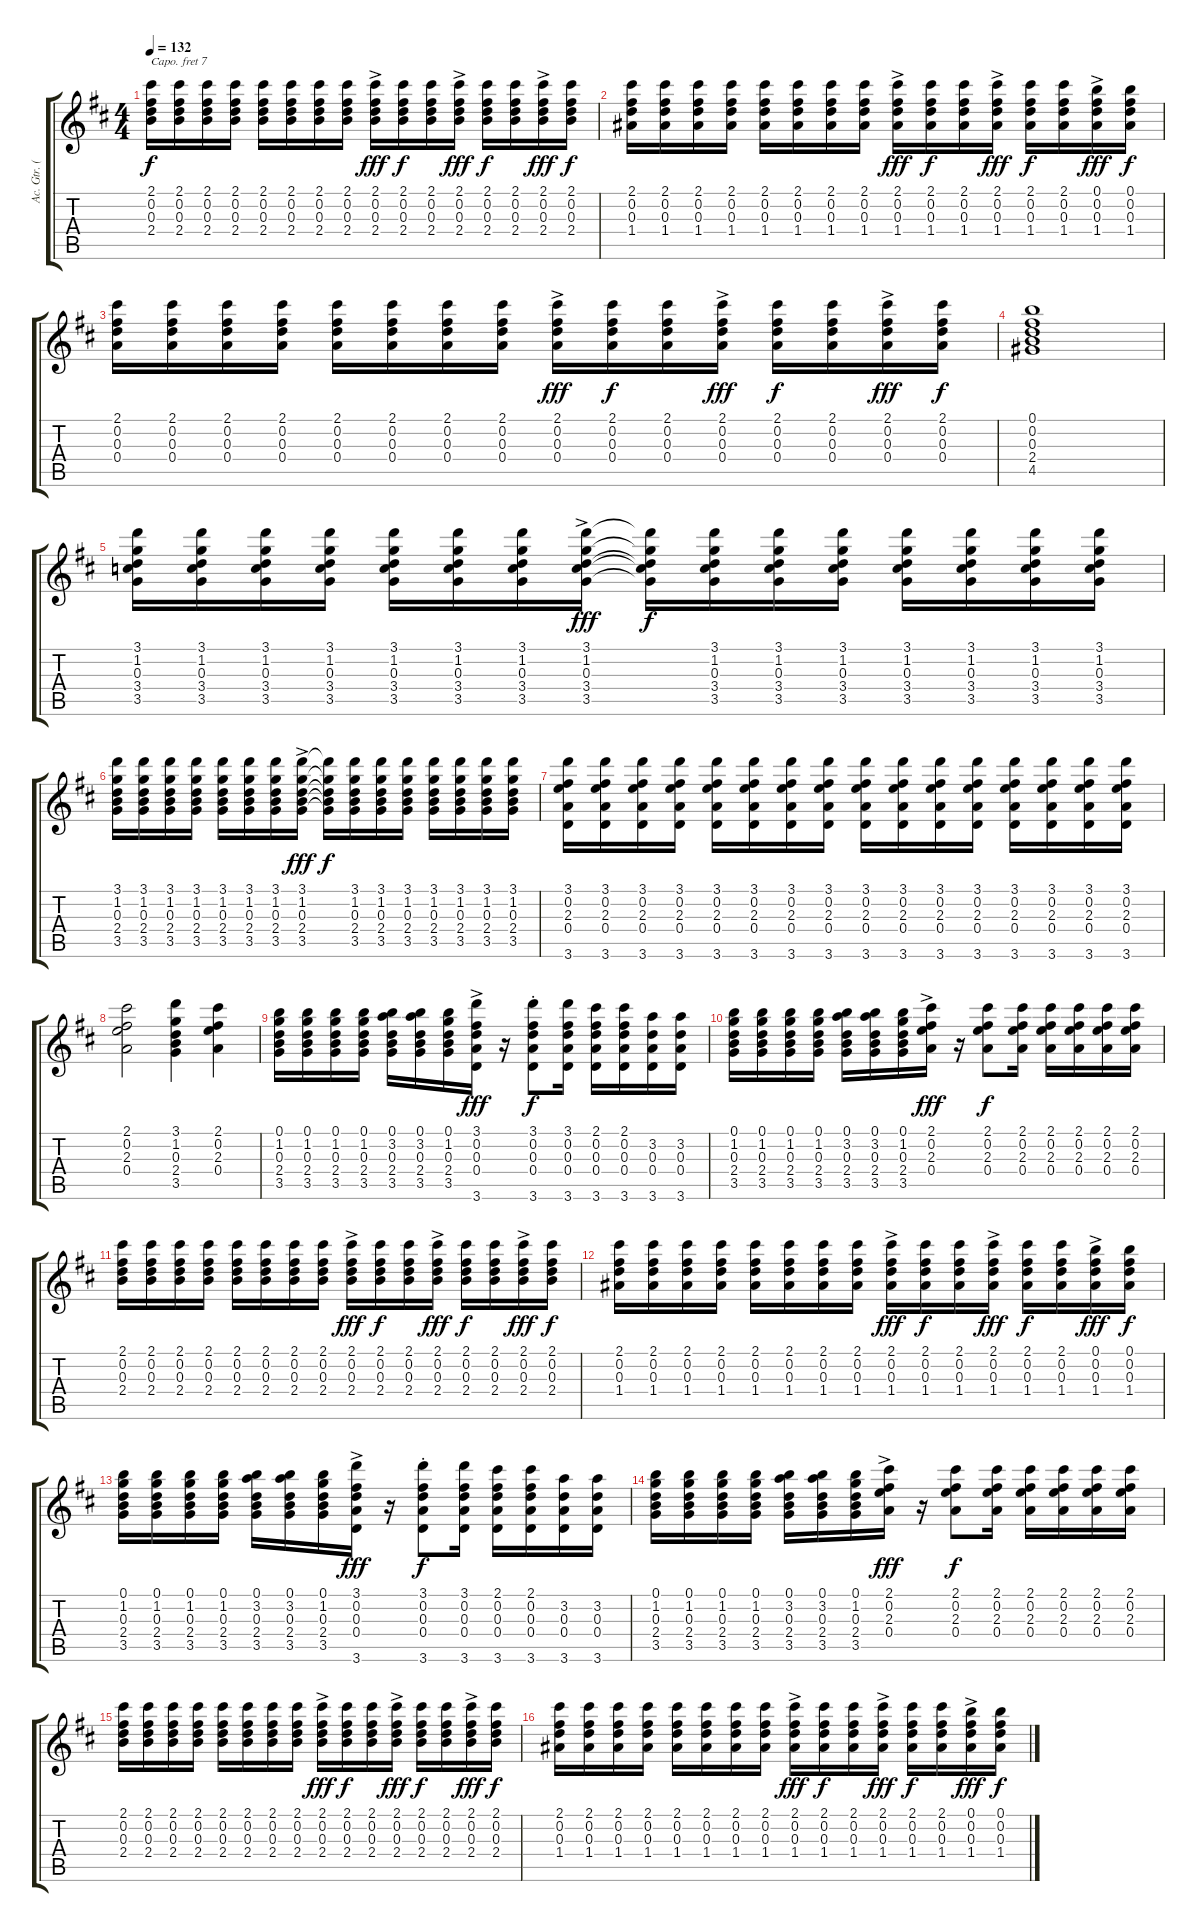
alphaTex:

\track ("Ac. Gtr. (Capo 7)" "Ac. Gtr. (") {instrument acousticguitarnylon}
\staff {score tabs}
\capo 7
\tuning (E4 B3 G3 D3 A2 E2) {hide}
\ts (4 4)
\tempo 132
\clef g2
\ks d
(2.1 0.2 0.3 2.4).16{dy f} (2.1 0.2 0.3 2.4).16 (2.1 0.2 0.3 2.4).16 (2.1 0.2 0.3 2.4).16 (2.1 0.2 0.3 2.4).16 (2.1 0.2 0.3 2.4).16 (2.1 0.2 0.3 2.4).16 (2.1 0.2 0.3 2.4).16 (2.1{ac} 0.2{ac} 0.3{ac} 2.4{ac}).16{dy fff} (2.1 0.2 0.3 2.4).16{dy f} (2.1 0.2 0.3 2.4).16 (2.1{ac} 0.2{ac} 0.3{ac} 2.4{ac}).16{dy fff} (2.1 0.2 0.3 2.4).16{dy f} (2.1 0.2 0.3 2.4).16 (2.1{ac} 0.2{ac} 0.3{ac} 2.4{ac}).16{dy fff} (2.1 0.2 0.3 2.4).16{dy f} |
(2.1 0.2 0.3 1.4).16 (2.1 0.2 0.3 1.4).16 (2.1 0.2 0.3 1.4).16 (2.1 0.2 0.3 1.4).16 (2.1 0.2 0.3 1.4).16 (2.1 0.2 0.3 1.4).16 (2.1 0.2 0.3 1.4).16 (2.1 0.2 0.3 1.4).16 (2.1{ac} 0.2{ac} 0.3{ac} 1.4{ac}).16{dy fff} (2.1 0.2 0.3 1.4).16{dy f} (2.1 0.2 0.3 1.4).16 (2.1{ac} 0.2{ac} 0.3{ac} 1.4{ac}).16{dy fff} (2.1 0.2 0.3 1.4).16{dy f} (2.1 0.2 0.3 1.4).16 (0.1{ac} 0.2{ac} 0.3{ac} 1.4{ac}).16{dy fff} (0.1 0.2 0.3 1.4).16{dy f} |
(2.1 0.2 0.3 0.4).16 (2.1 0.2 0.3 0.4).16 (2.1 0.2 0.3 0.4).16 (2.1 0.2 0.3 0.4).16 (2.1 0.2 0.3 0.4).16 (2.1 0.2 0.3 0.4).16 (2.1 0.2 0.3 0.4).16 (2.1 0.2 0.3 0.4).16 (2.1{ac} 0.2{ac} 0.3{ac} 0.4{ac}).16{dy fff} (2.1 0.2 0.3 0.4).16{dy f} (2.1 0.2 0.3 0.4).16 (2.1{ac} 0.2{ac} 0.3{ac} 0.4{ac}).16{dy fff} (2.1 0.2 0.3 0.4).16{dy f} (2.1 0.2 0.3 0.4).16 (2.1{ac} 0.2{ac} 0.3{ac} 0.4{ac}).16{dy fff} (2.1 0.2 0.3 0.4).16{dy f} |
(0.1 0.2 0.3 2.4 4.5).1 |
(3.1 1.2 0.3 3.4 3.5).16 (3.1 1.2 0.3 3.4 3.5).16 (3.1 1.2 0.3 3.4 3.5).16 (3.1 1.2 0.3 3.4 3.5).16 (3.1 1.2 0.3 3.4 3.5).16 (3.1 1.2 0.3 3.4 3.5).16 (3.1 1.2 0.3 3.4 3.5).16 (3.1{ac} 1.2{ac} 0.3{ac} 3.4{ac} 3.5{ac}).16{dy fff} (3.1{t} 1.2{t} 0.3{t} 3.4{t} 3.5{t}).16{dy f} (3.1 1.2 0.3 3.4 3.5).16 (3.1 1.2 0.3 3.4 3.5).16 (3.1 1.2 0.3 3.4 3.5).16 (3.1 1.2 0.3 3.4 3.5).16 (3.1 1.2 0.3 3.4 3.5).16 (3.1 1.2 0.3 3.4 3.5).16 (3.1 1.2 0.3 3.4 3.5).16 |
(3.1 1.2 0.3 2.4 3.5).16 (3.1 1.2 0.3 2.4 3.5).16 (3.1 1.2 0.3 2.4 3.5).16 (3.1 1.2 0.3 2.4 3.5).16 (3.1 1.2 0.3 2.4 3.5).16 (3.1 1.2 0.3 2.4 3.5).16 (3.1 1.2 0.3 2.4 3.5).16 (3.1{ac} 1.2{ac} 0.3{ac} 2.4{ac} 3.5{ac}).16{dy fff} (3.1{t} 1.2{t} 0.3{t} 2.4{t} 3.5{t}).16{dy f} (3.1 1.2 0.3 2.4 3.5).16 (3.1 1.2 0.3 2.4 3.5).16 (3.1 1.2 0.3 2.4 3.5).16 (3.1 1.2 0.3 2.4 3.5).16 (3.1 1.2 0.3 2.4 3.5).16 (3.1 1.2 0.3 2.4 3.5).16 (3.1 1.2 0.3 2.4 3.5).16 |
(3.1 0.2 2.3 0.4 3.6).16 (3.1 0.2 2.3 0.4 3.6).16 (3.1 0.2 2.3 0.4 3.6).16 (3.1 0.2 2.3 0.4 3.6).16 (3.1 0.2 2.3 0.4 3.6).16 (3.1 0.2 2.3 0.4 3.6).16 (3.1 0.2 2.3 0.4 3.6).16 (3.1 0.2 2.3 0.4 3.6).16 (3.1 0.2 2.3 0.4 3.6).16 (3.1 0.2 2.3 0.4 3.6).16 (3.1 0.2 2.3 0.4 3.6).16 (3.1 0.2 2.3 0.4 3.6).16 (3.1 0.2 2.3 0.4 3.6).16 (3.1 0.2 2.3 0.4 3.6).16 (3.1 0.2 2.3 0.4 3.6).16 (3.1 0.2 2.3 0.4 3.6).16 |
(2.1 0.2 2.3 0.4).2 (3.1 1.2 0.3 2.4 3.5).4 (2.1 0.2 2.3 0.4).4 |
(0.1 1.2 0.3 2.4 3.5).16 (0.1 1.2 0.3 2.4 3.5).16 (0.1 1.2 0.3 2.4 3.5).16 (0.1 1.2 0.3 2.4 3.5).16 (0.1 3.2 0.3 2.4 3.5).16 (0.1 3.2 0.3 2.4 3.5).16 (0.1 1.2 0.3 2.4 3.5).16 (3.1{ac} 0.2{ac} 0.3{ac} 0.4{ac} 3.6{ac}).16{dy fff} r.16 (3.1{st} 0.2{st} 0.3{st} 0.4{st} 3.6{st}).8{dy f} (3.1 0.2 0.3 0.4 3.6).16 (2.1 0.2 0.3 0.4 3.6).16 (2.1 0.2 0.3 0.4 3.6).16 (3.2 0.3 0.4 3.6).16 (3.2 0.3 0.4 3.6).16 |
(0.1 1.2 0.3 2.4 3.5).16 (0.1 1.2 0.3 2.4 3.5).16 (0.1 1.2 0.3 2.4 3.5).16 (0.1 1.2 0.3 2.4 3.5).16 (0.1 3.2 0.3 2.4 3.5).16 (0.1 3.2 0.3 2.4 3.5).16 (0.1 1.2 0.3 2.4 3.5).16 (2.1{ac} 0.2{ac} 2.3{ac} 0.4{ac}).16{dy fff} r.16 (2.1 0.2 2.3 0.4).8{dy f} (2.1 0.2 2.3 0.4).16 (2.1 0.2 2.3 0.4).16 (2.1 0.2 2.3 0.4).16 (2.1 0.2 2.3 0.4).16 (2.1 0.2 2.3 0.4).16 |
(2.1 0.2 0.3 2.4).16 (2.1 0.2 0.3 2.4).16 (2.1 0.2 0.3 2.4).16 (2.1 0.2 0.3 2.4).16 (2.1 0.2 0.3 2.4).16 (2.1 0.2 0.3 2.4).16 (2.1 0.2 0.3 2.4).16 (2.1 0.2 0.3 2.4).16 (2.1{ac} 0.2{ac} 0.3{ac} 2.4{ac}).16{dy fff} (2.1 0.2 0.3 2.4).16{dy f} (2.1 0.2 0.3 2.4).16 (2.1{ac} 0.2{ac} 0.3{ac} 2.4{ac}).16{dy fff} (2.1 0.2 0.3 2.4).16{dy f} (2.1 0.2 0.3 2.4).16 (2.1{ac} 0.2{ac} 0.3{ac} 2.4{ac}).16{dy fff} (2.1 0.2 0.3 2.4).16{dy f} |
(2.1 0.2 0.3 1.4).16 (2.1 0.2 0.3 1.4).16 (2.1 0.2 0.3 1.4).16 (2.1 0.2 0.3 1.4).16 (2.1 0.2 0.3 1.4).16 (2.1 0.2 0.3 1.4).16 (2.1 0.2 0.3 1.4).16 (2.1 0.2 0.3 1.4).16 (2.1{ac} 0.2{ac} 0.3{ac} 1.4{ac}).16{dy fff} (2.1 0.2 0.3 1.4).16{dy f} (2.1 0.2 0.3 1.4).16 (2.1{ac} 0.2{ac} 0.3{ac} 1.4{ac}).16{dy fff} (2.1 0.2 0.3 1.4).16{dy f} (2.1 0.2 0.3 1.4).16 (0.1{ac} 0.2{ac} 0.3{ac} 1.4{ac}).16{dy fff} (0.1 0.2 0.3 1.4).16{dy f} |
(0.1 1.2 0.3 2.4 3.5).16 (0.1 1.2 0.3 2.4 3.5).16 (0.1 1.2 0.3 2.4 3.5).16 (0.1 1.2 0.3 2.4 3.5).16 (0.1 3.2 0.3 2.4 3.5).16 (0.1 3.2 0.3 2.4 3.5).16 (0.1 1.2 0.3 2.4 3.5).16 (3.1{ac} 0.2{ac} 0.3{ac} 0.4{ac} 3.6{ac}).16{dy fff} r.16 (3.1{st} 0.2{st} 0.3{st} 0.4{st} 3.6{st}).8{dy f} (3.1 0.2 0.3 0.4 3.6).16 (2.1 0.2 0.3 0.4 3.6).16 (2.1 0.2 0.3 0.4 3.6).16 (3.2 0.3 0.4 3.6).16 (3.2 0.3 0.4 3.6).16 |
(0.1 1.2 0.3 2.4 3.5).16 (0.1 1.2 0.3 2.4 3.5).16 (0.1 1.2 0.3 2.4 3.5).16 (0.1 1.2 0.3 2.4 3.5).16 (0.1 3.2 0.3 2.4 3.5).16 (0.1 3.2 0.3 2.4 3.5).16 (0.1 1.2 0.3 2.4 3.5).16 (2.1{ac} 0.2{ac} 2.3{ac} 0.4{ac}).16{dy fff} r.16 (2.1 0.2 2.3 0.4).8{dy f} (2.1 0.2 2.3 0.4).16 (2.1 0.2 2.3 0.4).16 (2.1 0.2 2.3 0.4).16 (2.1 0.2 2.3 0.4).16 (2.1 0.2 2.3 0.4).16 |
(2.1 0.2 0.3 2.4).16 (2.1 0.2 0.3 2.4).16 (2.1 0.2 0.3 2.4).16 (2.1 0.2 0.3 2.4).16 (2.1 0.2 0.3 2.4).16 (2.1 0.2 0.3 2.4).16 (2.1 0.2 0.3 2.4).16 (2.1 0.2 0.3 2.4).16 (2.1{ac} 0.2{ac} 0.3{ac} 2.4{ac}).16{dy fff} (2.1 0.2 0.3 2.4).16{dy f} (2.1 0.2 0.3 2.4).16 (2.1{ac} 0.2{ac} 0.3{ac} 2.4{ac}).16{dy fff} (2.1 0.2 0.3 2.4).16{dy f} (2.1 0.2 0.3 2.4).16 (2.1{ac} 0.2{ac} 0.3{ac} 2.4{ac}).16{dy fff} (2.1 0.2 0.3 2.4).16{dy f} |
(2.1 0.2 0.3 1.4).16 (2.1 0.2 0.3 1.4).16 (2.1 0.2 0.3 1.4).16 (2.1 0.2 0.3 1.4).16 (2.1 0.2 0.3 1.4).16 (2.1 0.2 0.3 1.4).16 (2.1 0.2 0.3 1.4).16 (2.1 0.2 0.3 1.4).16 (2.1{ac} 0.2{ac} 0.3{ac} 1.4{ac}).16{dy fff} (2.1 0.2 0.3 1.4).16{dy f} (2.1 0.2 0.3 1.4).16 (2.1{ac} 0.2{ac} 0.3{ac} 1.4{ac}).16{dy fff} (2.1 0.2 0.3 1.4).16{dy f} (2.1 0.2 0.3 1.4).16 (0.1{ac} 0.2{ac} 0.3{ac} 1.4{ac}).16{dy fff} (0.1 0.2 0.3 1.4).16{dy f}
